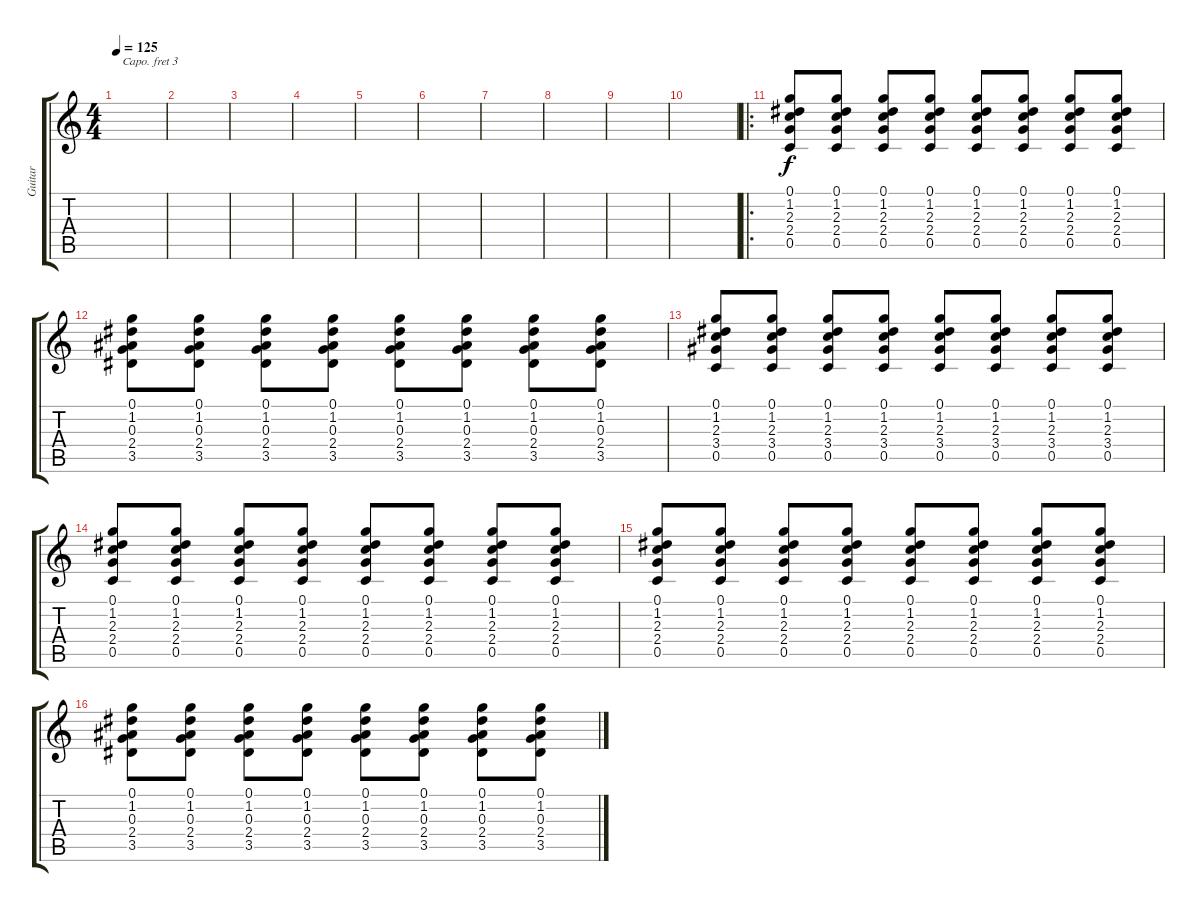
\track ("Guitar" "Guitar") {instrument acousticguitarsteel}
\staff {score tabs}
\capo 3
\tuning (E4 B3 G3 D3 A2 E2) {hide}
\ts (4 4)
\tempo 125
\clef g2
\ks c
|
|
|
|
|
|
|
|
|
|
\ro
(0.1 1.2 2.3 2.4 0.5).8 (0.1 1.2 2.3 2.4 0.5).8 (0.1 1.2 2.3 2.4 0.5).8 (0.1 1.2 2.3 2.4 0.5).8 (0.1 1.2 2.3 2.4 0.5).8 (0.1 1.2 2.3 2.4 0.5).8 (0.1 1.2 2.3 2.4 0.5).8 (0.1 1.2 2.3 2.4 0.5).8 |
(0.1 1.2 0.3 2.4 3.5).8 (0.1 1.2 0.3 2.4 3.5).8 (0.1 1.2 0.3 2.4 3.5).8 (0.1 1.2 0.3 2.4 3.5).8 (0.1 1.2 0.3 2.4 3.5).8 (0.1 1.2 0.3 2.4 3.5).8 (0.1 1.2 0.3 2.4 3.5).8 (0.1 1.2 0.3 2.4 3.5).8 |
(0.1 1.2 2.3 3.4 0.5).8 (0.1 1.2 2.3 3.4 0.5).8 (0.1 1.2 2.3 3.4 0.5).8 (0.1 1.2 2.3 3.4 0.5).8 (0.1 1.2 2.3 3.4 0.5).8 (0.1 1.2 2.3 3.4 0.5).8 (0.1 1.2 2.3 3.4 0.5).8 (0.1 1.2 2.3 3.4 0.5).8 |
(0.1 1.2 2.3 2.4 0.5).8 (0.1 1.2 2.3 2.4 0.5).8 (0.1 1.2 2.3 2.4 0.5).8 (0.1 1.2 2.3 2.4 0.5).8 (0.1 1.2 2.3 2.4 0.5).8 (0.1 1.2 2.3 2.4 0.5).8 (0.1 1.2 2.3 2.4 0.5).8 (0.1 1.2 2.3 2.4 0.5).8 |
(0.1 1.2 2.3 2.4 0.5).8 (0.1 1.2 2.3 2.4 0.5).8 (0.1 1.2 2.3 2.4 0.5).8 (0.1 1.2 2.3 2.4 0.5).8 (0.1 1.2 2.3 2.4 0.5).8 (0.1 1.2 2.3 2.4 0.5).8 (0.1 1.2 2.3 2.4 0.5).8 (0.1 1.2 2.3 2.4 0.5).8 |
(0.1 1.2 0.3 2.4 3.5).8 (0.1 1.2 0.3 2.4 3.5).8 (0.1 1.2 0.3 2.4 3.5).8 (0.1 1.2 0.3 2.4 3.5).8 (0.1 1.2 0.3 2.4 3.5).8 (0.1 1.2 0.3 2.4 3.5).8 (0.1 1.2 0.3 2.4 3.5).8 (0.1 1.2 0.3 2.4 3.5).8
